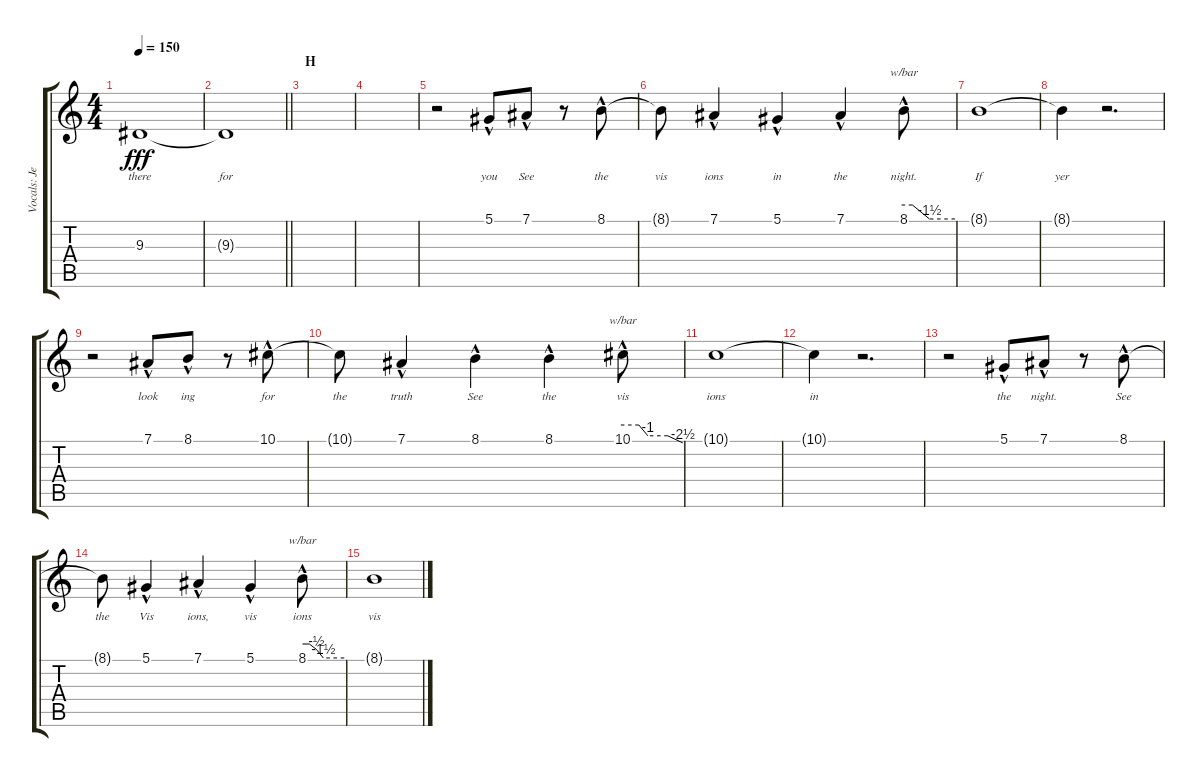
\track ("Vocals: Jeff" "Vocals: Je") {instrument lead2sawtooth}
\staff {score tabs}
\tuning (Eb4 Bb3 Gb3 Db3 Ab2 Eb2) {hide}
\ts (4 4)
\tempo 150
\clef g2
\ks c
9.3{t}.1{lyrics (0 "there") lyrics (1 "") lyrics (2 "") lyrics (3 "") lyrics (4 "") dy fff} |
\barLineRight lightlight
9.3{t}.1{lyrics (0 "for") lyrics (1 "") lyrics (2 "") lyrics (3 "") lyrics (4 "")} |
\section ("" "H")
|
|
r.2 5.1{hac}.8{lyrics (0 "you") lyrics (1 "") lyrics (2 "") lyrics (3 "") lyrics (4 "")} 7.1{hac}.8{lyrics (0 "See") lyrics (1 "") lyrics (2 "") lyrics (3 "") lyrics (4 "")} r.8 8.1{hac}.8{lyrics (0 "the") lyrics (1 "") lyrics (2 "") lyrics (3 "") lyrics (4 "")} |
8.1{t}.8{lyrics (0 "vis") lyrics (1 "") lyrics (2 "") lyrics (3 "") lyrics (4 "")} 7.1{hac}.4{lyrics (0 "ions") lyrics (1 "") lyrics (2 "") lyrics (3 "") lyrics (4 "")} 5.1{hac}.4{lyrics (0 "in") lyrics (1 "") lyrics (2 "") lyrics (3 "") lyrics (4 "")} 7.1{hac}.4{lyrics (0 "the") lyrics (1 "") lyrics (2 "") lyrics (3 "") lyrics (4 "")} 8.1{hac}.8{tbe (custom default 0 0 10 0 30 -6 60 -6) lyrics (0 "night.") lyrics (1 "") lyrics (2 "") lyrics (3 "") lyrics (4 "")} |
8.1{t}.1{lyrics (0 "If") lyrics (1 "") lyrics (2 "") lyrics (3 "") lyrics (4 "")} |
8.1{t}.4{lyrics (0 "yer") lyrics (1 "") lyrics (2 "") lyrics (3 "") lyrics (4 "")} r.2{d} |
r.2 7.1{hac}.8{lyrics (0 "look") lyrics (1 "") lyrics (2 "") lyrics (3 "") lyrics (4 "")} 8.1{hac}.8{lyrics (0 "ing") lyrics (1 "") lyrics (2 "") lyrics (3 "") lyrics (4 "")} r.8 10.1{hac}.8{lyrics (0 "for") lyrics (1 "") lyrics (2 "") lyrics (3 "") lyrics (4 "")} |
10.1{t}.8{lyrics (0 "the") lyrics (1 "") lyrics (2 "") lyrics (3 "") lyrics (4 "")} 7.1{hac}.4{lyrics (0 "truth") lyrics (1 "") lyrics (2 "") lyrics (3 "") lyrics (4 "")} 8.1{hac}.4{lyrics (0 "See") lyrics (1 "") lyrics (2 "") lyrics (3 "") lyrics (4 "")} 8.1{hac}.4{lyrics (0 "the") lyrics (1 "") lyrics (2 "") lyrics (3 "") lyrics (4 "")} 10.1{hac}.8{tbe (custom default 0 0 16 0 25 -4 45 -4 60 -10) lyrics (0 "vis") lyrics (1 "") lyrics (2 "") lyrics (3 "") lyrics (4 "")} |
10.1{t}.1{lyrics (0 "ions") lyrics (1 "") lyrics (2 "") lyrics (3 "") lyrics (4 "")} |
10.1{t}.4{lyrics (0 "in") lyrics (1 "") lyrics (2 "") lyrics (3 "") lyrics (4 "")} r.2{d} |
r.2 5.1{hac}.8{lyrics (0 "the") lyrics (1 "") lyrics (2 "") lyrics (3 "") lyrics (4 "")} 7.1{hac}.8{lyrics (0 "night.") lyrics (1 "") lyrics (2 "") lyrics (3 "") lyrics (4 "")} r.8 8.1{hac}.8{lyrics (0 "See") lyrics (1 "") lyrics (2 "") lyrics (3 "") lyrics (4 "")} |
8.1{t}.8{lyrics (0 "the") lyrics (1 "") lyrics (2 "") lyrics (3 "") lyrics (4 "")} 5.1{hac}.4{lyrics (0 "Vis") lyrics (1 "") lyrics (2 "") lyrics (3 "") lyrics (4 "")} 7.1{hac}.4{lyrics (0 "ions,") lyrics (1 "") lyrics (2 "") lyrics (3 "") lyrics (4 "")} 5.1{hac}.4{lyrics (0 "vis") lyrics (1 "") lyrics (2 "") lyrics (3 "") lyrics (4 "")} 8.1{hac}.8{tbe (custom default 0 0 10 0 20 -2 30 -6 60 -6) lyrics (0 "ions") lyrics (1 "") lyrics (2 "") lyrics (3 "") lyrics (4 "")} |
8.1{t}.1{lyrics (0 "vis") lyrics (1 "") lyrics (2 "") lyrics (3 "") lyrics (4 "")}
